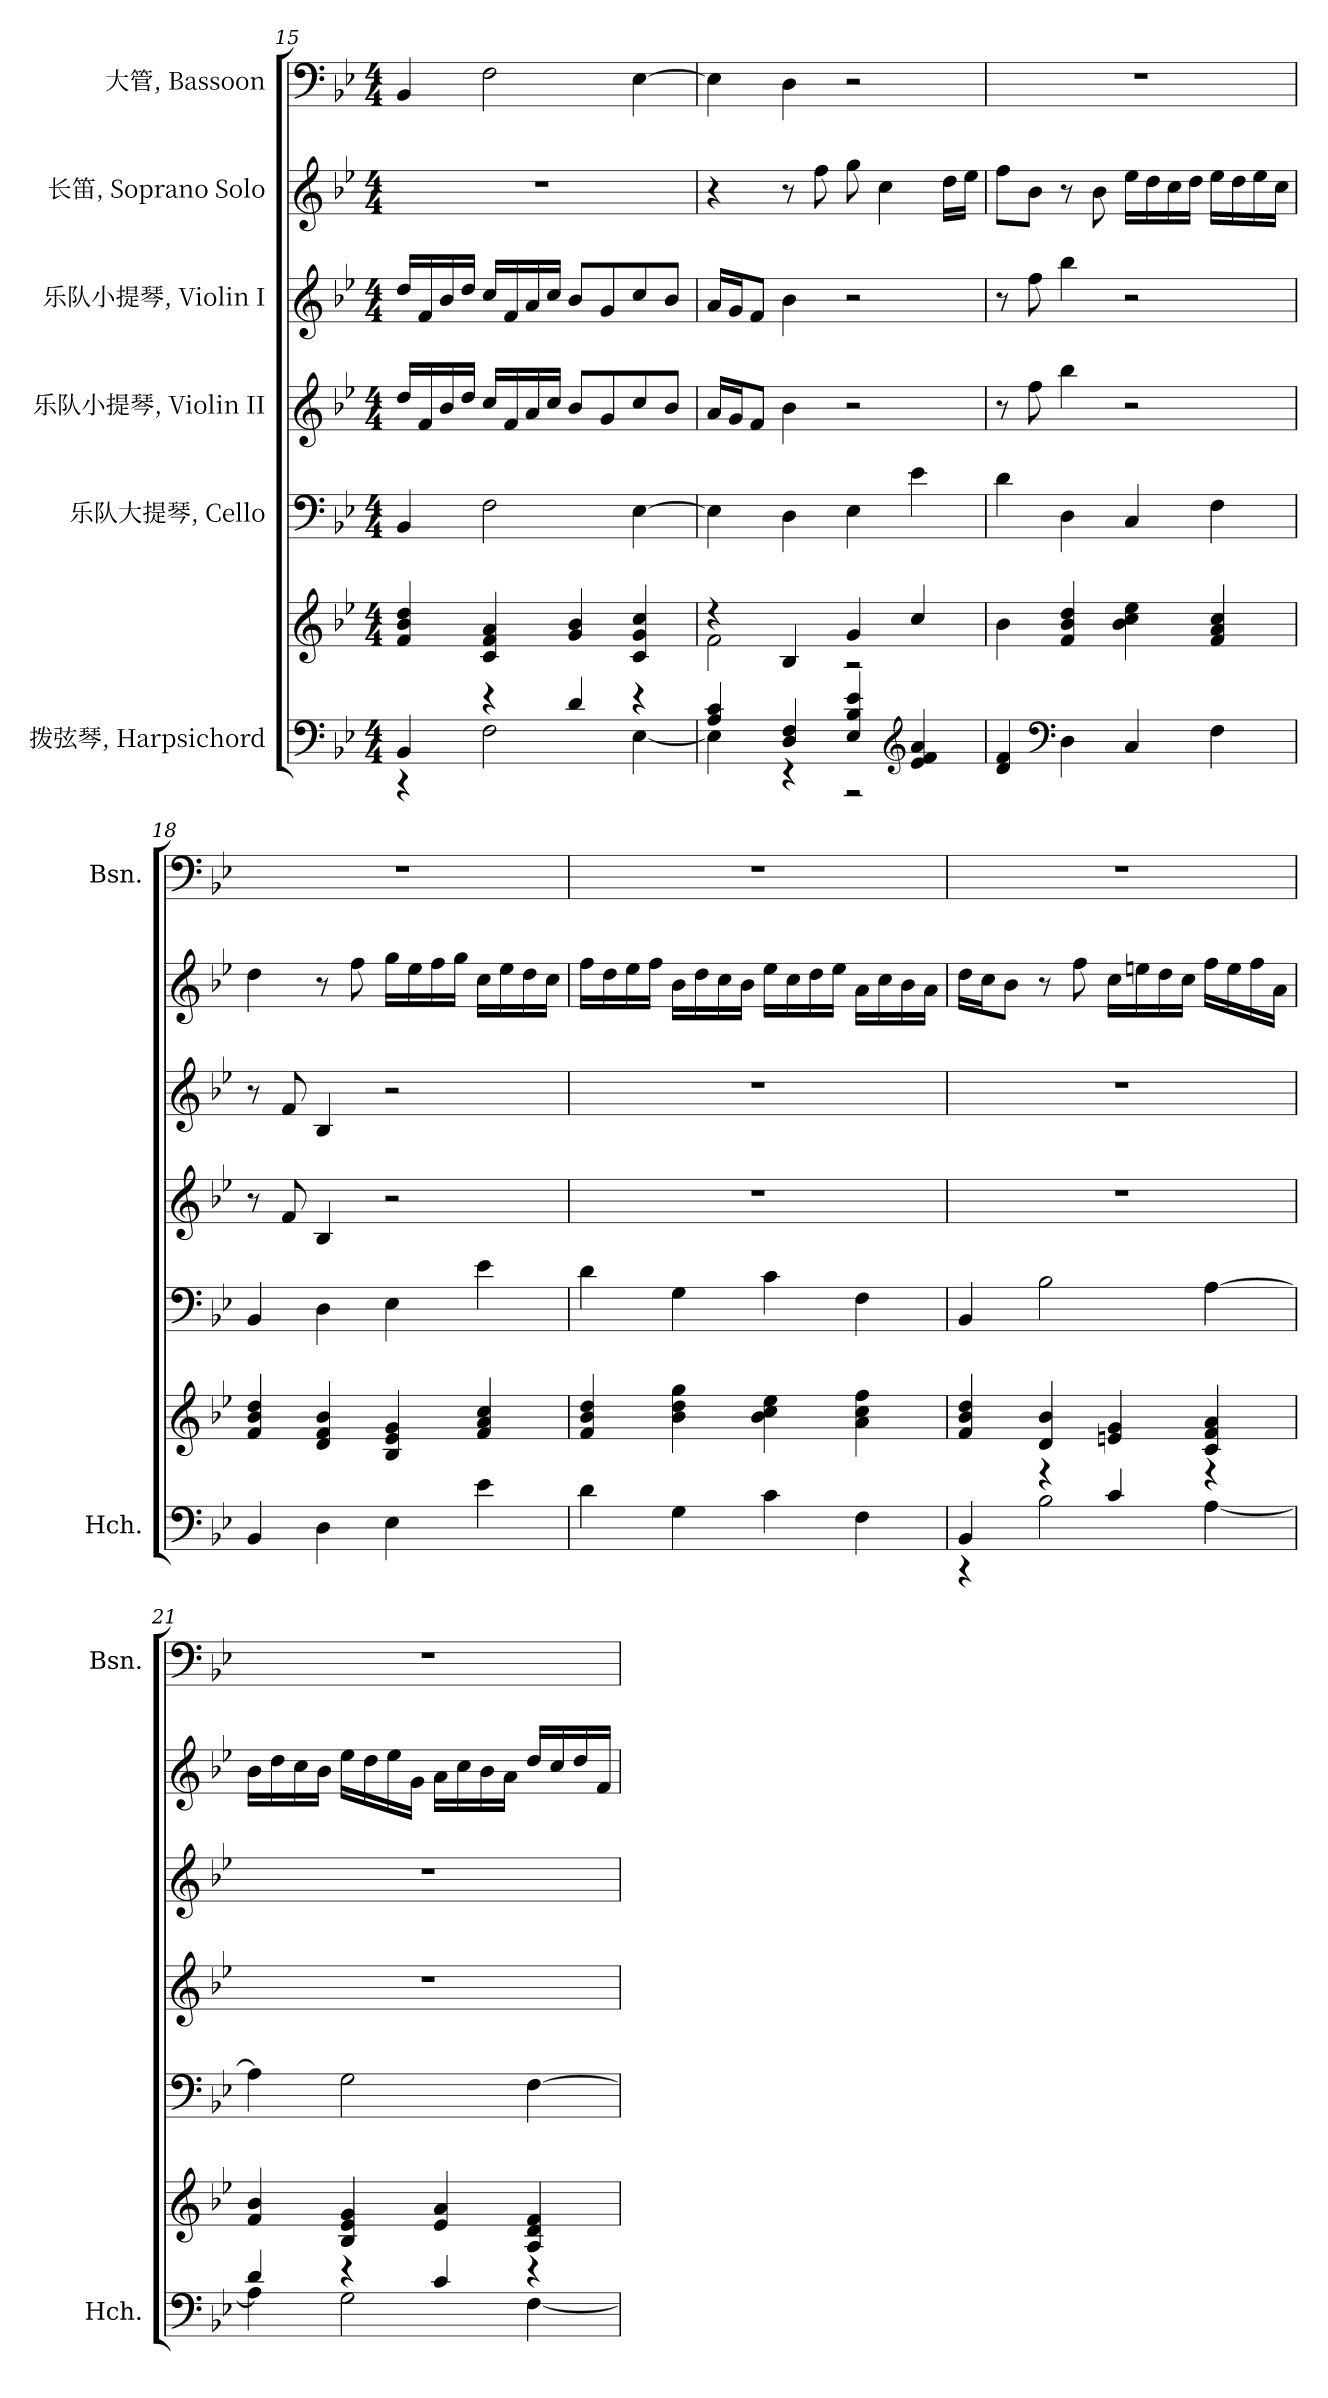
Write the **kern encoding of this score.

**kern	**kern	**kern	**kern	**kern	**kern	**kern
*part6	*part6	*part5	*part4	*part3	*part2	*part1
*staff7	*staff6	*staff5	*staff4	*staff3	*staff2	*staff1
*I"拨弦琴, Harpsichord	*	*I"乐队大提琴, Cello	*I"乐队小提琴, Violin II	*I"乐队小提琴, Violin I	*I"长笛, Soprano Solo	*I"大管, Bassoon
*I'Hch.	*	*	*	*	*	*I'Bsn.
*clefF4	*clefG2	*clefF4	*clefG2	*clefG2	*clefG2	*clefF4
*k[b-e-]	*k[b-e-]	*k[b-e-]	*k[b-e-]	*k[b-e-]	*k[b-e-]	*k[b-e-]
*M4/4	*M4/4	*M4/4	*M4/4	*M4/4	*M4/4	*M4/4
=15	=15	=15	=15	=15	=15	=15
*^	*	*	*	*	*	*
4BB-/	4r	4f/ 4b-/ 4dd/	4BB-/	16dd/LL	16dd/LL	1r	4BB-/
.	.	.	.	16f/	16f/	.	.
.	.	.	.	16b-/	16b-/	.	.
.	.	.	.	16dd/JJ	16dd/JJ	.	.
4r	2F\	4c/ 4f/ 4a/	2F\	16cc/LL	16cc/LL	.	2F\
.	.	.	.	16f/	16f/	.	.
.	.	.	.	16a/	16a/	.	.
.	.	.	.	16cc/JJ	16cc/JJ	.	.
4d/	.	4g/ 4b-/	.	8b-/L	8b-/L	.	.
.	.	.	.	8g/	8g/	.	.
4r	[4E-\	4c/ 4g/ 4cc/	[4E-\	8cc/	8cc/	.	[4E-\
.	.	.	.	8b-/J	8b-/J	.	.
!!LO:PB:g=z
=16	=16	=16	=16	=16	=16	=16	=16
*	*	*^	*	*	*	*	*
4A/ 4c/	4E-\]	4r	2f\	4E-\]	16a/LL	16a/LL	4r	4E-\]
.	.	.	.	.	16g/J	16g/J	.	.
.	.	.	.	.	8f/J	8f/J	.	.
4D/ 4F/	4r	4B-/	.	4D\	4b-\	4b-\	8r	4D\
.	.	.	.	.	.	.	8ff\	.
4E-/ 4B-/ 4e-/	2r	4g/	2r	4E-\	2r	2r	8gg\	2r
.	.	.	.	.	.	.	4cc\	.
*clefG2	*	*	*	*	*	*	*	*
4e-/ 4f/ 4a/	.	4cc/	.	4e-\	.	.	.	.
.	.	.	.	.	.	.	16dd\LL	.
.	.	.	.	.	.	.	16ee-\JJ	.
*v	*v	*	*	*	*	*	*	*
*	*v	*v	*	*	*	*	*
=17	=17	=17	=17	=17	=17	=17
4d/ 4f/	4b-\	4d\	8r	8r	8ff\L	1r
.	.	.	8ff\	8ff\	8b-\J	.
*clefF4	*	*	*	*	*	*
4D\	4f/ 4b-/ 4dd/	4D\	4bb-\	4bb-\	8r	.
.	.	.	.	.	8b-\	.
4C/	4b-\ 4cc\ 4ee-\	4C/	2r	2r	16ee-\LL	.
.	.	.	.	.	16dd\	.
.	.	.	.	.	16cc\	.
.	.	.	.	.	16dd\JJ	.
4F\	4f/ 4a/ 4cc/	4F\	.	.	16ee-\LL	.
.	.	.	.	.	16dd\	.
.	.	.	.	.	16ee-\	.
.	.	.	.	.	16cc\JJ	.
=18	=18	=18	=18	=18	=18	=18
4BB-/	4f/ 4b-/ 4dd/	4BB-/	8r	8r	4dd\	1r
.	.	.	8f/	8f/	.	.
4D\	4d/ 4f/ 4b-/	4D\	4B-/	4B-/	8r	.
.	.	.	.	.	8ff\	.
4E-\	4B-/ 4e-/ 4g/	4E-\	2r	2r	16gg\LL	.
.	.	.	.	.	16ee-\	.
.	.	.	.	.	16ff\	.
.	.	.	.	.	16gg\JJ	.
4e-\	4f/ 4a/ 4cc/	4e-\	.	.	16cc\LL	.
.	.	.	.	.	16ee-\	.
.	.	.	.	.	16dd\	.
.	.	.	.	.	16cc\JJ	.
!!LO:PB:g=z
=19	=19	=19	=19	=19	=19	=19
4d\	4f/ 4b-/ 4dd/	4d\	1r	1r	16ff\LL	1r
.	.	.	.	.	16dd\	.
.	.	.	.	.	16ee-\	.
.	.	.	.	.	16ff\JJ	.
4G\	4b-\ 4dd\ 4gg\	4G\	.	.	16b-\LL	.
.	.	.	.	.	16dd\	.
.	.	.	.	.	16cc\	.
.	.	.	.	.	16b-\JJ	.
4c\	4b-\ 4cc\ 4ee-\	4c\	.	.	16ee-\LL	.
.	.	.	.	.	16cc\	.
.	.	.	.	.	16dd\	.
.	.	.	.	.	16ee-\JJ	.
4F\	4a\ 4cc\ 4ff\	4F\	.	.	16a\LL	.
.	.	.	.	.	16cc\	.
.	.	.	.	.	16b-\	.
.	.	.	.	.	16a\JJ	.
=20	=20	=20	=20	=20	=20	=20
*^	*	*	*	*	*	*
4BB-/	4r	4f/ 4b-/ 4dd/	4BB-/	1r	1r	16dd\LL	1r
.	.	.	.	.	.	16cc\J	.
.	.	.	.	.	.	8b-\J	.
4r	2B-\	4d/ 4b-/	2B-\	.	.	8r	.
.	.	.	.	.	.	8ff\	.
4c/	.	4en/ 4g/	.	.	.	16cc\LL	.
.	.	.	.	.	.	16een\	.
.	.	.	.	.	.	16dd\	.
.	.	.	.	.	.	16cc\JJ	.
4r	[4A\	4c/ 4f/ 4a/	[4A\	.	.	16ff\LL	.
.	.	.	.	.	.	16ee\	.
.	.	.	.	.	.	16ff\	.
.	.	.	.	.	.	16a\JJ	.
!!LO:PB:g=z
=21	=21	=21	=21	=21	=21	=21	=21
4d/	4A\]	4f/ 4b-/	4A\]	1r	1r	16b-\LL	1r
.	.	.	.	.	.	16dd\	.
.	.	.	.	.	.	16cc\	.
.	.	.	.	.	.	16b-\JJ	.
4r	2G\	4B-/ 4e-/ 4g/	2G\	.	.	16ee-\LL	.
.	.	.	.	.	.	16dd\	.
.	.	.	.	.	.	16ee-\	.
.	.	.	.	.	.	16g\JJ	.
4c/	.	4e-/ 4a/	.	.	.	16a\LL	.
.	.	.	.	.	.	16cc\	.
.	.	.	.	.	.	16b-\	.
.	.	.	.	.	.	16a\JJ	.
4r	[4F\	4A/ 4d/ 4f/	[4F\	.	.	16dd/LL	.
.	.	.	.	.	.	16cc/	.
.	.	.	.	.	.	16dd/	.
.	.	.	.	.	.	16f/JJ	.
*v	*v	*	*	*	*	*	*
=	=	=	=	=	=	=
*-	*-	*-	*-	*-	*-	*-
